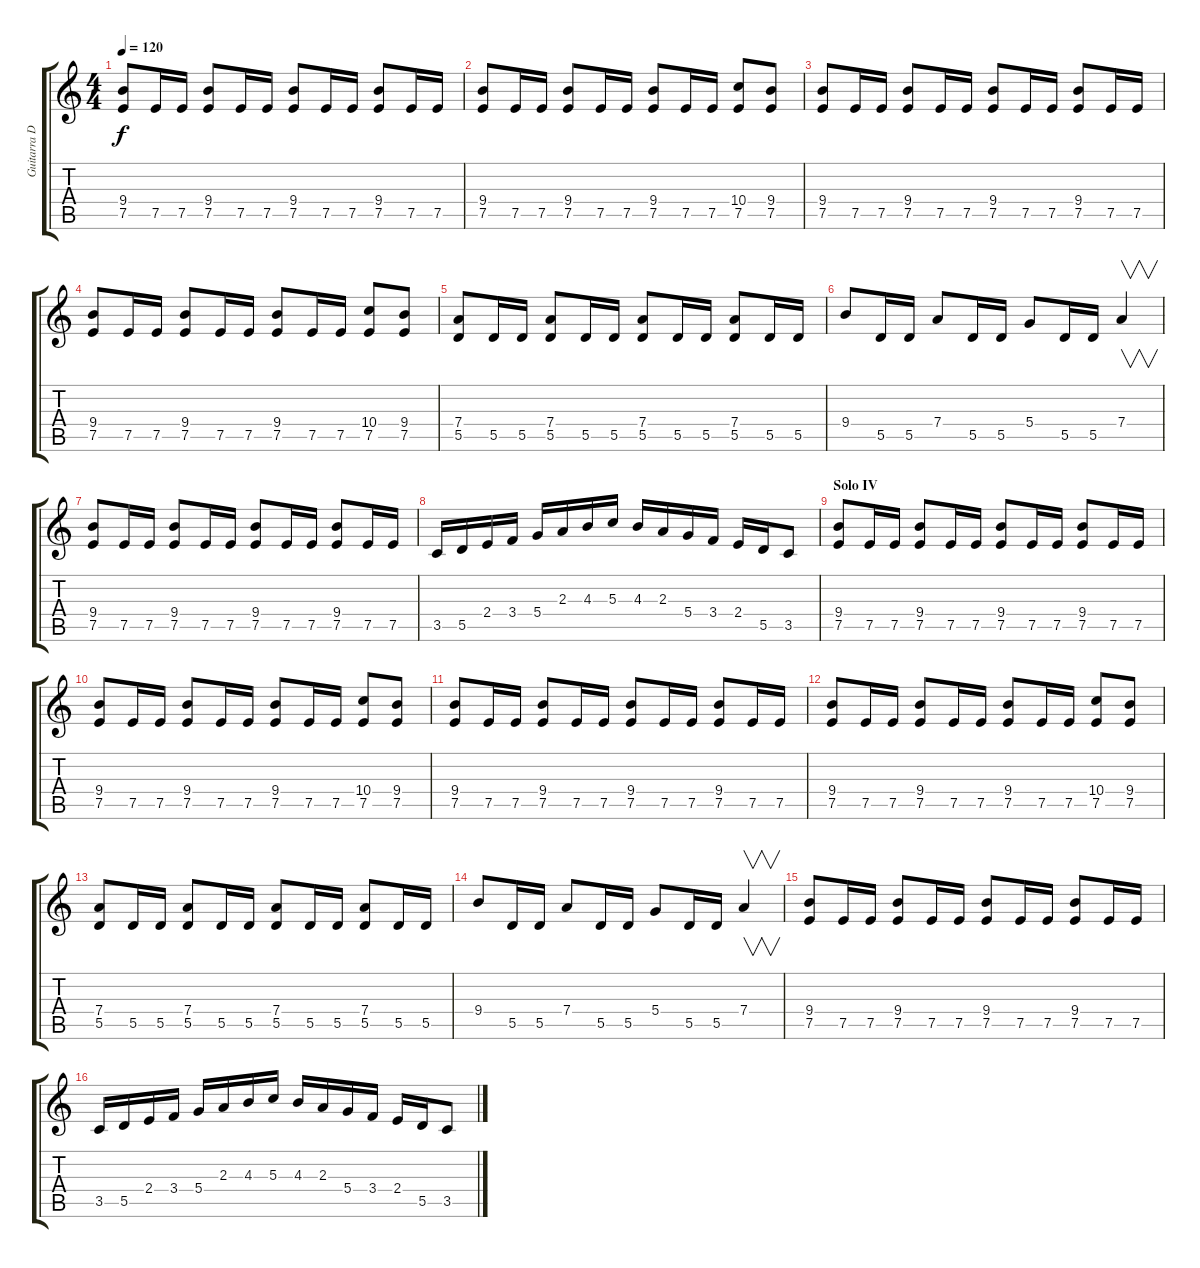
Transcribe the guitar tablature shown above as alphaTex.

\track ("Guitarra Distorção 2" "Guitarra D") {instrument distortionguitar}
\staff {score tabs}
\tuning (E4 B3 G3 D3 A2 E2) {hide}
\ts (4 4)
\tempo 120
\clef g2
\ks c
(9.4 7.5).8{dy f} 7.5.16 7.5.16 (9.4 7.5).8 7.5.16 7.5.16 (9.4 7.5).8 7.5.16 7.5.16 (9.4 7.5).8 7.5.16 7.5.16 |
(9.4 7.5).8 7.5.16 7.5.16 (9.4 7.5).8 7.5.16 7.5.16 (9.4 7.5).8 7.5.16 7.5.16 (10.4 7.5).8 (9.4 7.5).8 |
(9.4 7.5).8 7.5.16 7.5.16 (9.4 7.5).8 7.5.16 7.5.16 (9.4 7.5).8 7.5.16 7.5.16 (9.4 7.5).8 7.5.16 7.5.16 |
(9.4 7.5).8 7.5.16 7.5.16 (9.4 7.5).8 7.5.16 7.5.16 (9.4 7.5).8 7.5.16 7.5.16 (10.4 7.5).8 (9.4 7.5).8 |
(7.4 5.5).8 5.5.16 5.5.16 (7.4 5.5).8 5.5.16 5.5.16 (7.4 5.5).8 5.5.16 5.5.16 (7.4 5.5).8 5.5.16 5.5.16 |
9.4.8 5.5.16 5.5.16 7.4.8 5.5.16 5.5.16 5.4.8 5.5.16 5.5.16 7.4.4{v volume 12 instrument guitarharmonics} |
(9.4 7.5).8{volume 10 instrument distortionguitar} 7.5.16 7.5.16 (9.4 7.5).8 7.5.16 7.5.16 (9.4 7.5).8 7.5.16 7.5.16 (9.4 7.5).8 7.5.16 7.5.16 |
3.5.16 5.5.16 2.4.16 3.4.16 5.4.16 2.3.16 4.3.16 5.3.16 4.3.16 2.3.16 5.4.16 3.4.16 2.4.16 5.5.16 3.5.8 |
\section ("" "Solo IV")
(9.4 7.5).8{volume 10} 7.5.16 7.5.16 (9.4 7.5).8 7.5.16 7.5.16 (9.4 7.5).8 7.5.16 7.5.16 (9.4 7.5).8 7.5.16 7.5.16 |
(9.4 7.5).8 7.5.16 7.5.16 (9.4 7.5).8 7.5.16 7.5.16 (9.4 7.5).8 7.5.16 7.5.16 (10.4 7.5).8 (9.4 7.5).8 |
(9.4 7.5).8 7.5.16 7.5.16 (9.4 7.5).8 7.5.16 7.5.16 (9.4 7.5).8 7.5.16 7.5.16 (9.4 7.5).8 7.5.16 7.5.16 |
(9.4 7.5).8 7.5.16 7.5.16 (9.4 7.5).8 7.5.16 7.5.16 (9.4 7.5).8 7.5.16 7.5.16 (10.4 7.5).8 (9.4 7.5).8 |
(7.4 5.5).8 5.5.16 5.5.16 (7.4 5.5).8 5.5.16 5.5.16 (7.4 5.5).8 5.5.16 5.5.16 (7.4 5.5).8 5.5.16 5.5.16 |
9.4.8 5.5.16 5.5.16 7.4.8 5.5.16 5.5.16 5.4.8 5.5.16 5.5.16 7.4.4{v volume 12 instrument guitarharmonics} |
(9.4 7.5).8{volume 10 instrument distortionguitar} 7.5.16 7.5.16 (9.4 7.5).8 7.5.16 7.5.16 (9.4 7.5).8 7.5.16 7.5.16 (9.4 7.5).8 7.5.16 7.5.16 |
3.5.16 5.5.16 2.4.16 3.4.16 5.4.16 2.3.16 4.3.16 5.3.16 4.3.16 2.3.16 5.4.16 3.4.16 2.4.16 5.5.16 3.5.8
